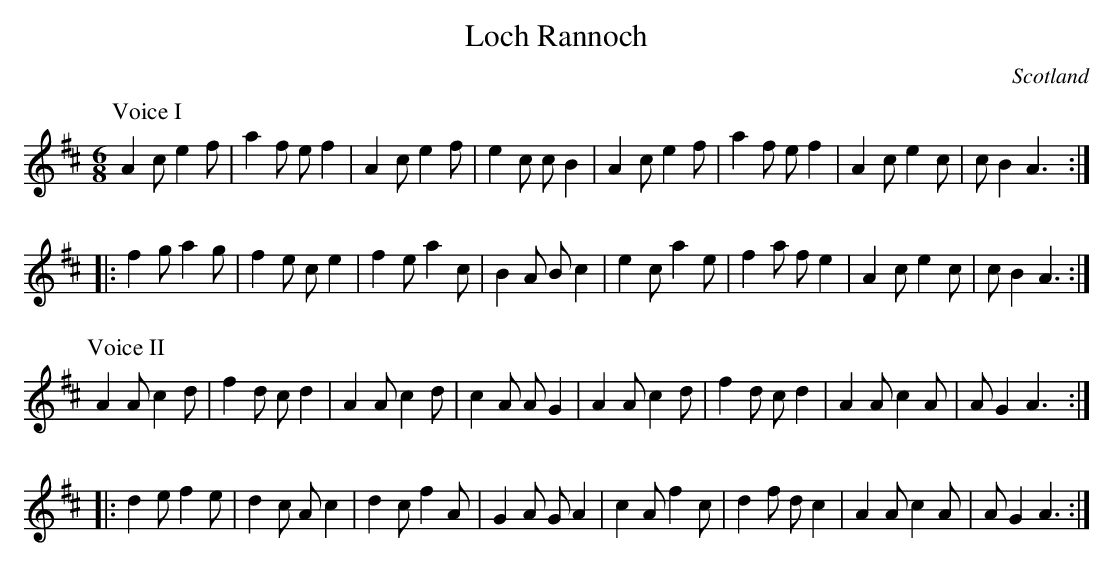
X:1
T:Loch Rannoch
O:Scotland
M:6/8
K:Amix
P:Voice I
A2c e2f|a2f ef2|A2c e2f|e2c cB2|\
A2c e2f|a2f ef2|A2c e2c|cB2 A3::
f2g a2g|f2e ce2|f2e a2c|B2A Bc2|\
e2c a2e|f2a fe2|A2c e2c|cB2 A3:|
P:Voice II
A2A c2d|f2d cd2|A2A c2d|c2A AG2|\
A2A c2d|f2d cd2|A2A c2A|AG2 A3::
d2e f2e|d2c Ac2|d2c f2A|G2A GA2|\
c2A f2c|d2f dc2|A2A c2A|AG2 A3:|
